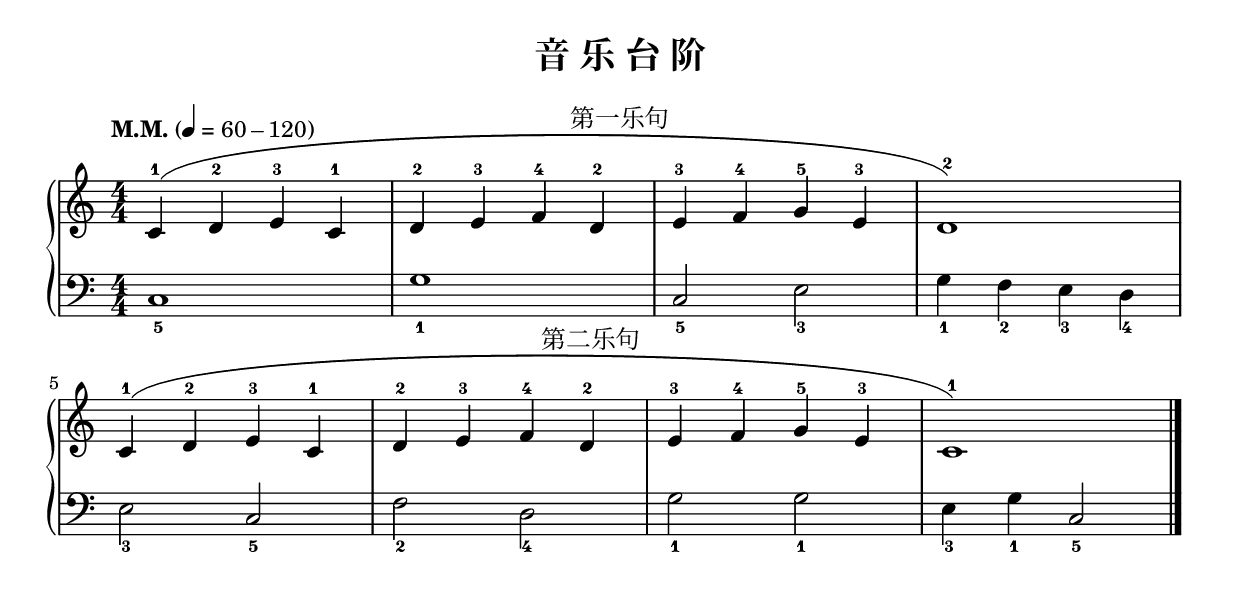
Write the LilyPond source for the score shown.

\version "2.18.2"
% 《约翰•汤普森 现代钢琴教程 1》 P05

\version "2.18.2"

%%
% Define music function:
%  shapeSlur  -- to draw a slur with a list of offsets (in staff spaces) to the default coordinates.
% usage: 
%  \shapeSlur #'(x1 y1 x2 y2 x3 y3 x4 y4)
% 
% see http://lsr.di.unimi.it/LSR/Item?id=777

#(define ((alter-curve offsets) grob)
   ;; get default control-points
   (let ((coords (ly:slur::calc-control-points grob)))
     ;; add offsets to default coordinates
     (define (add-offsets coords offsets)
       (if (null? coords)
       '()
       (cons
         (cons (+ (caar coords) (car offsets))
               (+ (cdar coords) (cadr offsets)))
         (add-offsets (cdr coords) (cddr offsets)))))

     (if (null? offsets)
         coords
         (add-offsets coords offsets))))


#(define ((shape-slur offsets) grob)
   (let* (
          ;; have we been split?
          (orig (ly:grob-original grob))
          ;; if yes, get the split pieces (our siblings)
          (siblings (if (ly:grob? orig)
                        (ly:spanner-broken-into orig) '() ))
          (total-found (length siblings)))
     (if (>= total-found 2)
         ;; shape BROKEN
         ;; walk through siblings, find index in list
         ;; and apply offsets from list of offsets:
         (let loop ((n 0))
                   (if (eq? (list-ref siblings n) grob)
                       ;; return altered:
                       ((alter-curve (list-ref offsets n)) grob)
                       (if (< n total-found)
                           (loop (1+ n))
                           ;; end of list -- none found?!
                           ;; return defaults:
                           ((alter-curve '()) grob))))
         ;;
         ;; shape UNBROKEN
         ((alter-curve offsets) grob))))

shapeSlur = #(define-music-function (parser location offsets) (list?)
  #{
    \once \override Slur.control-points = #(shape-slur offsets)
  #})


keyTime = {
  \key c \major
  \time 4/4
  \numericTimeSignature
}

upper = \relative c'' {
  \clef treble
  \keyTime
  \tempo "M.M." 4=60-120
  
  \shapeSlur #'(0 0 0 3.5 0 3.5 0 0)
  c,4-1^(^\markup { \halign #-9.5 \abs-fontsize #12 第一乐句 } d-2 e-3 c-1 |
  d4-2 e-3 f-4 d-2 |
  e4-3 f-4 g-5 e-3 |
  d1-2) |\break
  
  \shapeSlur #'(0 0 0 3.5 0 3.5 0 0)
  c4-1^(^\markup { \halign #-9.5 \abs-fontsize #12 第二乐句 } d-2 e-3 c-1 |
  d4-2 e-3 f-4 d-2 |
  e4-3 f-4 g-5 e-3 |
  c1-1) |\bar "|."
}

lower = \relative c {
  \clef bass
  \keyTime
  
  c1_5 |
  g'1_1 |
  c,2_5 e_3 |
  g4_1 f_2 e_3 d_4 |\break
  
  e2_3 c_5 |
  f2_2 d_4 |
  g2_1 g_1 |
  e4_3 g_1 c,2_5 |\bar "|."
}

\paper{
  print-all-headers=##t
}

\score {
  \header {
    title = "音 乐 台 阶"
  }
  \new GrandStaff <<
    \new Staff = "upper" \upper
    \new Staff = "lower" \lower
  >>
  \layout {
    indent = 0\cm
    ragged-last = ##f
  }
  \midi { } 
}
